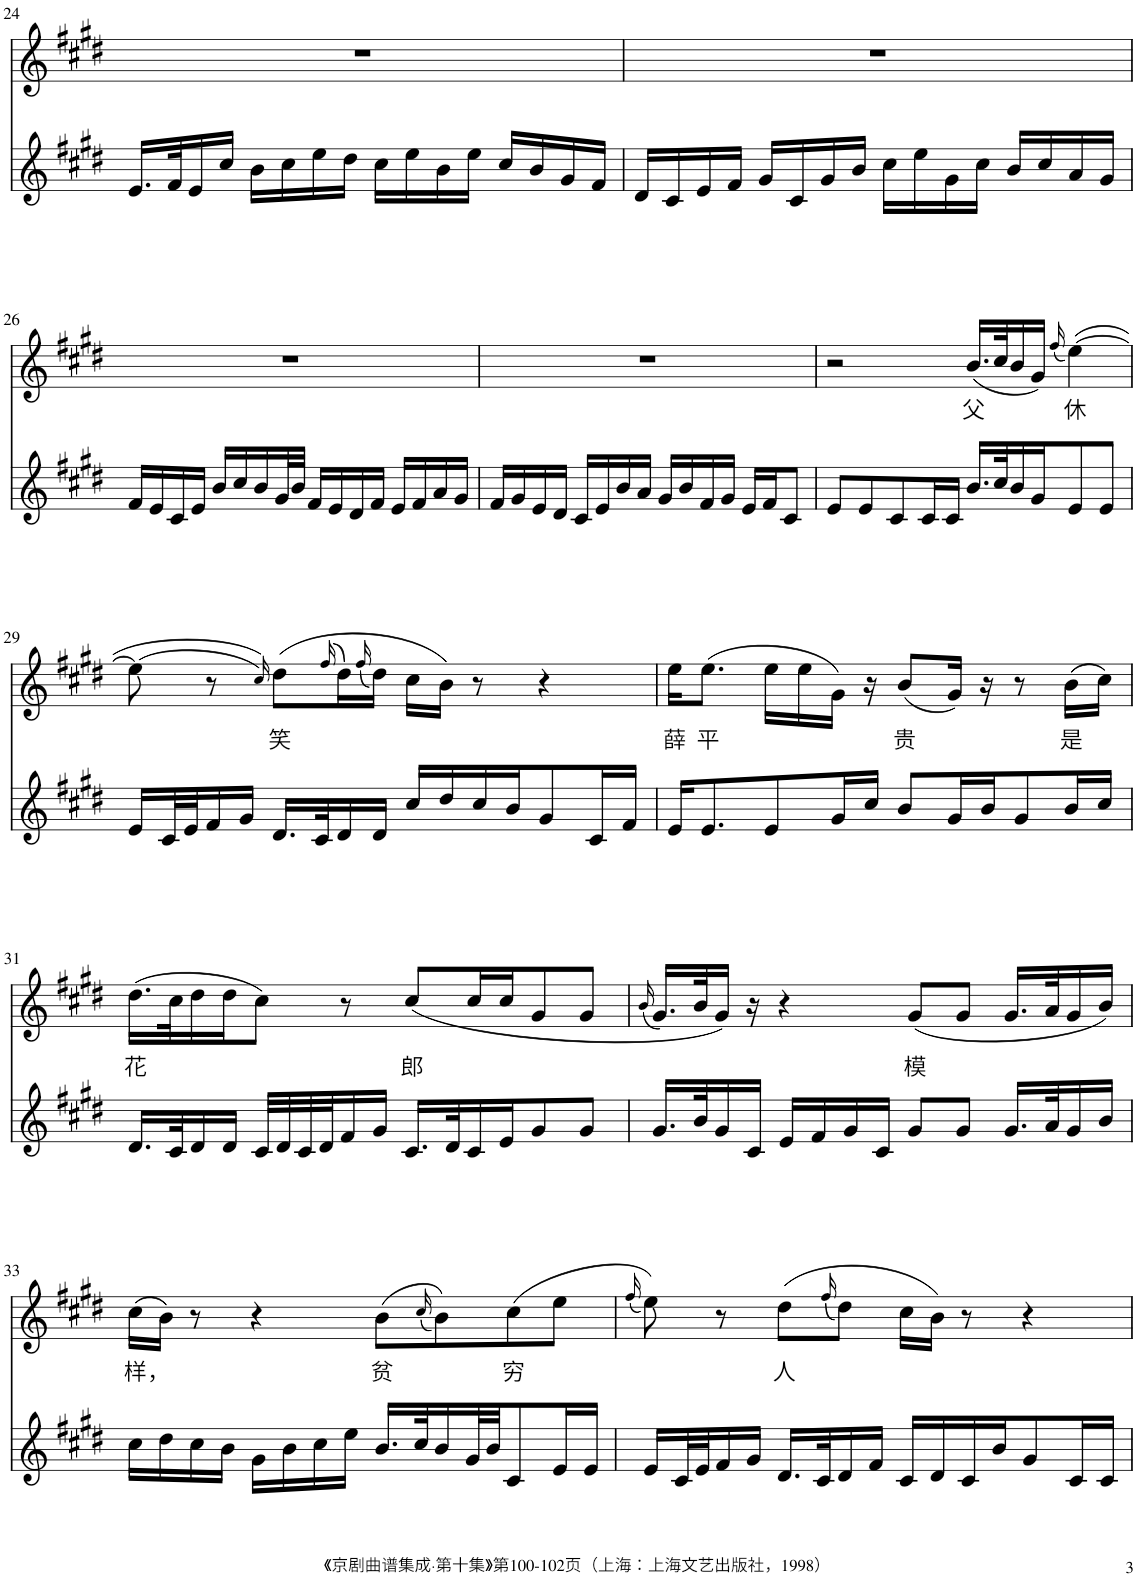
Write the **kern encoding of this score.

**kern	**kern	**text
*part2	*part1	*part1
*staff2	*staff1	*staff1
*I"Piano	*I"Piano	*
*I'Pno	*I'Pno	*
!!LO:PB:g=z
*clefG2	*clefG2	*
*k[f#c#g#d#]	*k[f#c#g#d#]	*
*M2/2	*M2/2	*
*met(c|)	*met(c|)	*
=24	=24	=24
16.e/LL	1r	.
32f#/K	.	.
16e/	.	.
16cc#/JJ	.	.
16b\LL	.	.
16cc#\	.	.
16ee\	.	.
16dd#\JJ	.	.
16cc#\LL	.	.
16ee\	.	.
16b\	.	.
16ee\JJ	.	.
16cc#/LL	.	.
16b/	.	.
16g#/	.	.
16f#/JJ	.	.
=25	=25	=25
16d#/LL	1r	.
16c#/	.	.
16e/	.	.
16f#/JJ	.	.
16g#/LL	.	.
16c#/	.	.
16g#/	.	.
16b/JJ	.	.
16cc#\LL	.	.
16ee\	.	.
16g#\	.	.
16cc#\JJ	.	.
16b/LL	.	.
16cc#/	.	.
16a/	.	.
16g#/JJ	.	.
!!LO:LB:g=z
=26	=26	=26
16f#/LL	1r	.
16e/	.	.
16c#/	.	.
16e/JJ	.	.
16b/LL	.	.
16cc#/	.	.
16b/	.	.
32g#/L	.	.
32b/JJJ	.	.
16f#/LL	.	.
16e/	.	.
16d#/	.	.
16f#/JJ	.	.
16e/LL	.	.
16f#/	.	.
16a/	.	.
16g#/JJ	.	.
=27	=27	=27
16f#/LL	1r	.
16g#/	.	.
16e/	.	.
16d#/JJ	.	.
16c#/LL	.	.
16e/	.	.
16b/	.	.
16a/JJ	.	.
16g#/LL	.	.
16b/	.	.
16f#/	.	.
16g#/JJ	.	.
16e/LL	.	.
16f#/J	.	.
8c#/J	.	.
=28	=28	=28
8e/L	2r	.
8e/	.	.
8c#/	.	.
16c#/L	.	.
16c#/JJ	.	.
!	!	!LO:LY:b
16.b/LL	(16.b/LL	父
32cc#/K	32cc#/K	.
16b/	16b/	.
16g#/J	16g#/JJ)	.
.	(16qff#/	.
!	!	!LO:LY:b
8e/	([4ee\)	休
8e/J	.	.
!!LO:LB:g=z
=29	=29	=29
16e/LL	(8ee\]	.
32c#/L	.	.
32e/J	.	.
16f#/	8r	.
16g#/JJ	.	.
.	16qcc#/))	.
!	!	!LO:LY:b
16.d#/LL	(8dd#\L	笑
32c#/K	.	.
.	(16qff#/	.
16d#/	16dd#\L)	.
.	(16qff#/	.
16d#/JJ	16dd#\JJ)	.
16cc#/LL	16cc#\LL	.
16dd#/	16b\JJ)	.
16cc#/	8r	.
16b/J	.	.
8g#/	4r	.
16c#/L	.	.
16f#/JJ	.	.
=30	=30	=30
!	!	!LO:LY:b
16e/KL	16ee\KL	薛
!	!	!LO:LY:b
8.e/	(8.ee\J	平
8e/	16ee\LL	.
.	16ee\	.
16g#/L	16g#\JJ)	.
16cc#/JJ	16r	.
!	!	!LO:LY:b
8b/L	(8b/L	贵
16g#/L	16g#/Jk)	.
16b/J	16r	.
8g#/	8r	.
!	!	!LO:LY:b
16b/L	(16b\LL	是
16cc#/JJ	16cc#\JJ)	.
!!LO:LB:g=z
=31	=31	=31
!	!	!LO:LY:b
16.d#/LL	(16.dd#\LL	花
32c#/K	32cc#\K	.
16d#/	16dd#\	.
16d#/JJ	16dd#\J	.
32c#/LLL	8cc#\J)	.
32d#/	.	.
32c#/	.	.
32d#/J	.	.
16f#/	8r	.
16g#/JJ	.	.
!	!	!LO:LY:b
16.c#/LL	(8cc#/L	郎
32d#/K	.	.
16c#/	16cc#/L	.
16e/J	16cc#/J	.
8g#/	8g#/	.
8g#/J	8g#/J	.
=32	=32	=32
.	(16qb/	.
16.g#/LL	16.g#/LL)	.
32b/K	32b/K	.
16g#/	16g#/JJ)	.
16c#/JJ	16r	.
16e/LL	4r	.
16f#/	.	.
16g#/	.	.
16c#/JJ	.	.
!	!	!LO:LY:b
8g#/L	(8g#/L	模
8g#/J	8g#/J	.
16.g#/LL	16.g#/LL	.
32a/K	32a/K	.
16g#/	16g#/	.
16b/JJ	16b/JJ)	.
!!LO:LB:g=z
=33	=33	=33
!	!	!LO:LY:b
16cc#\LL	(16cc#\LL	样，
16dd#\	16b\JJ)	.
16cc#\	8r	.
16b\JJ	.	.
16g#\LL	4r	.
16b\	.	.
16cc#\	.	.
16ee\JJ	.	.
!	!	!LO:LY:b
16.b/LL	(8b\L	贫
32cc#/K	.	.
.	(16qcc#/	.
16b/	8b\))	.
32g#/L	.	.
32b/JJ	.	.
!	!	!LO:LY:b
8c#/	(8cc#\	穷
16e/L	8ee\J	.
16e/JJ	.	.
=34	=34	=34
.	(16qff#/	.
16e/LL	8ee\))	.
32c#/L	.	.
32e/J	.	.
16f#/	8r	.
16g#/JJ	.	.
!	!	!LO:LY:b
16.d#/LL	(8dd#\L	人
32c#/K	.	.
.	(16qff#/	.
16d#/	8dd#\J)	.
16f#/JJ	.	.
16c#/LL	16cc#\LL	.
16d#/	16b\JJ)	.
16c#/	8r	.
16b/J	.	.
8g#/	4r	.
16c#/L	.	.
16c#/JJ	.	.
=	=	=
*-	*-	*-
